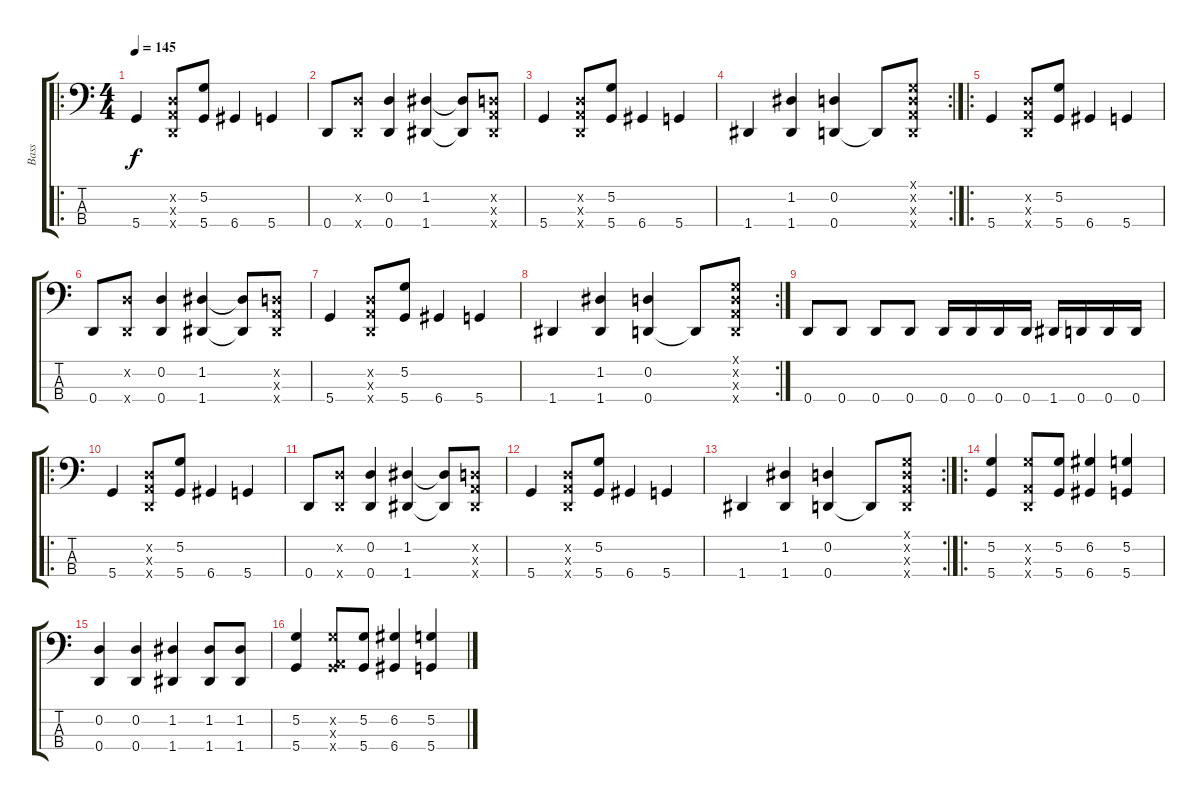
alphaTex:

\track ("Bass" "Bass") {instrument electricbasspick}
\staff {score tabs}
\tuning (G2 D2 A1 D1) {hide}
\ro
\ts (4 4)
\tempo 145
\clef f4
\ks c
5.4.4{dy f instrument electricbasspick} (0.2{x} 0.3{x} 0.4{x}).8 (5.2 5.4).8 6.4.4 5.4.4 |
0.4.8 (0.2{x} 0.4{x}).8 (0.2 0.4).4 (1.2 1.4).4 (1.2{t} 1.4{t}).8 (0.2{x} 0.3{x} 1.4{x}).8 |
5.4.4 (0.2{x} 0.3{x} 0.4{x}).8 (5.2 5.4).8 6.4.4 5.4.4 |
\rc 2
1.4.4 (1.2 1.4).4 (0.2 0.4).4 0.4{t}.8 (0.1{x} 0.2{x} 0.3{x} 0.4{x}).8 |
\ro
5.4.4 (0.2{x} 0.3{x} 0.4{x}).8 (5.2 5.4).8 6.4.4 5.4.4 |
0.4.8 (0.2{x} 0.4{x}).8 (0.2 0.4).4 (1.2 1.4).4 (1.2{t} 1.4{t}).8 (0.2{x} 0.3{x} 1.4{x}).8 |
5.4.4 (0.2{x} 0.3{x} 0.4{x}).8 (5.2 5.4).8 6.4.4 5.4.4 |
\rc 2
1.4.4 (1.2 1.4).4 (0.2 0.4).4 0.4{t}.8 (0.1{x} 0.2{x} 0.3{x} 0.4{x}).8 |
0.4.8 0.4.8 0.4.8 0.4.8 0.4.16 0.4.16 0.4.16 0.4.16 1.4.16 0.4.16 0.4.16 0.4.16 |
\ro
5.4.4 (0.2{x} 0.3{x} 0.4{x}).8 (5.2 5.4).8 6.4.4 5.4.4 |
0.4.8 (0.2{x} 0.4{x}).8 (0.2 0.4).4 (1.2 1.4).4 (1.2{t} 1.4{t}).8 (0.2{x} 0.3{x} 1.4{x}).8 |
5.4.4 (0.2{x} 0.3{x} 0.4{x}).8 (5.2 5.4).8 6.4.4 5.4.4 |
\rc 2
1.4.4 (1.2 1.4).4 (0.2 0.4).4 0.4{t}.8 (0.1{x} 0.2{x} 0.3{x} 0.4{x}).8 |
\ro
(5.2 5.4).4 (5.2{x} 0.3{x} 0.4{x}).8 (5.2 5.4).8 (6.2 6.4).4 (5.2 5.4).4 |
(0.2 0.4).4 (0.2 0.4).4 (1.2 1.4).4 (1.2 1.4).8 (1.2 1.4).8 |
(5.2 5.4).4 (5.2{x} 0.3{x} 5.4{x}).8 (5.2 5.4).8 (6.2 6.4).4 (5.2 5.4).4
